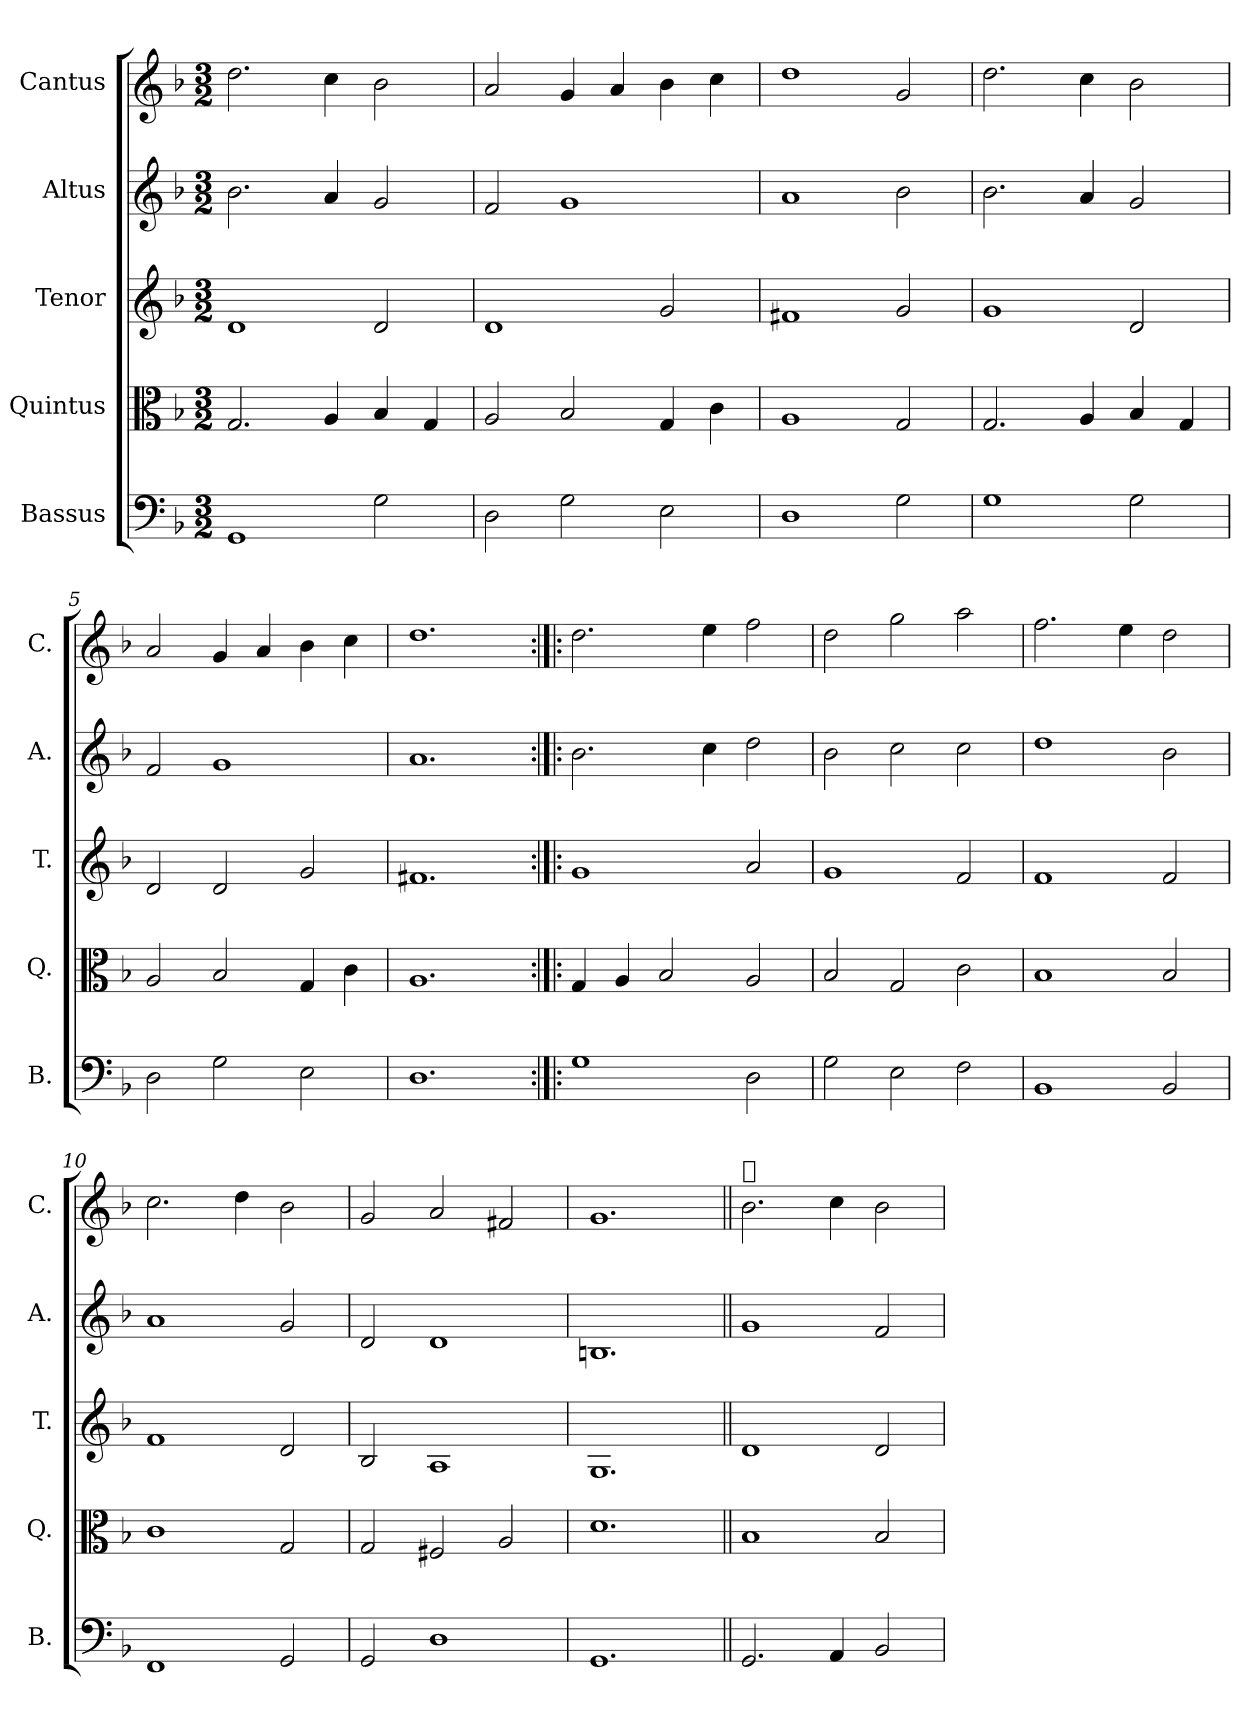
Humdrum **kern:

**kern	**kern	**kern	**kern	**kern
*part5	*part4	*part3	*part2	*part1
*staff5	*staff4	*staff3	*staff2	*staff1
*I"Bassus	*I"Quintus	*I"Tenor	*I"Altus	*I"Cantus
*I'B.	*I'Q.	*I'T.	*I'A.	*I'C.
*clefF4	*clefC3	*clefG2	*clefG2	*clefG2
*k[b-]	*k[b-]	*k[b-]	*k[b-]	*k[b-]
*F:	*F:	*F:	*F:	*F:
*M3/2	*M3/2	*M3/2	*M3/2	*M3/2
=1	=1	=1	=1	=1
1GG	2.G/	1d	2.b-\	2.dd\
.	4A/	.	4a/	4cc\
2G\	4B-/	2d/	2g/	2b-\
.	4G/	.	.	.
=2	=2	=2	=2	=2
2D\	2A/	1d	2f/	2a/
2G\	2B-/	.	1g	4g/
.	.	.	.	4a/
2E\	4G/	2g/	.	4b-\
.	4c\	.	.	4cc\
=3	=3	=3	=3	=3
1D	1A	1f#X	1a	1dd
2G\	2G/	2g/	2b-\	2g/
=4	=4	=4	=4	=4
1G	2.G/	1g	2.b-\	2.dd\
.	4A/	.	4a/	4cc\
2G\	4B-/	2d/	2g/	2b-\
.	4G/	.	.	.
!!LO:LB:g=z
=5	=5	=5	=5	=5
2D\	2A/	2d/	2f/	2a/
2G\	2B-/	2d/	1g	4g/
.	.	.	.	4a/
2E\	4G/	2g/	.	4b-\
.	4c\	.	.	4cc\
=6	=6	=6	=6	=6
1.D	1.A	1.f#X	1.a	1.dd
=7:|!|:	=7:|!|:	=7:|!|:	=7:|!|:	=7:|!|:
1G	4G/	1g	2.b-\	2.dd\
.	4A/	.	.	.
.	2B-/	.	.	.
.	.	.	4cc\	4ee\
2D\	2A/	2a/	2dd\	2ff\
=8	=8	=8	=8	=8
2G\	2B-/	1g	2b-\	2dd\
2E\	2G/	.	2cc\	2gg\
2F\	2c\	2f/	2cc\	2aa\
=9	=9	=9	=9	=9
1BB-	1B-	1f	1dd	2.ff\
.	.	.	.	4ee\
2BB-/	2B-/	2f/	2b-\	2dd\
!!LO:PB:g=z
=10	=10	=10	=10	=10
1FF	1c	1f	1a	2.cc\
.	.	.	.	4dd\
2GG/	2G/	2d/	2g/	2b-\
=11	=11	=11	=11	=11
2GG/	2G/	2B-/	2d/	2g/
1D	2F#X/	1A	1d	2a/
.	2A/	.	.	2f#X/
=12	=12	=12	=12	=12
1.GG	1.d	1.G	1.Bn	1.g
=13||	=13||	=13||	=13||	=13||
!	!	!	!	!LO:TX:a:t=𝄋
2.GG/	1B-	1d	1g	2.b-\
4AA/	.	.	.	4cc\
2BB-/	2B-/	2d/	2f/	2b-\
=	=	=	=	=
*-	*-	*-	*-	*-
